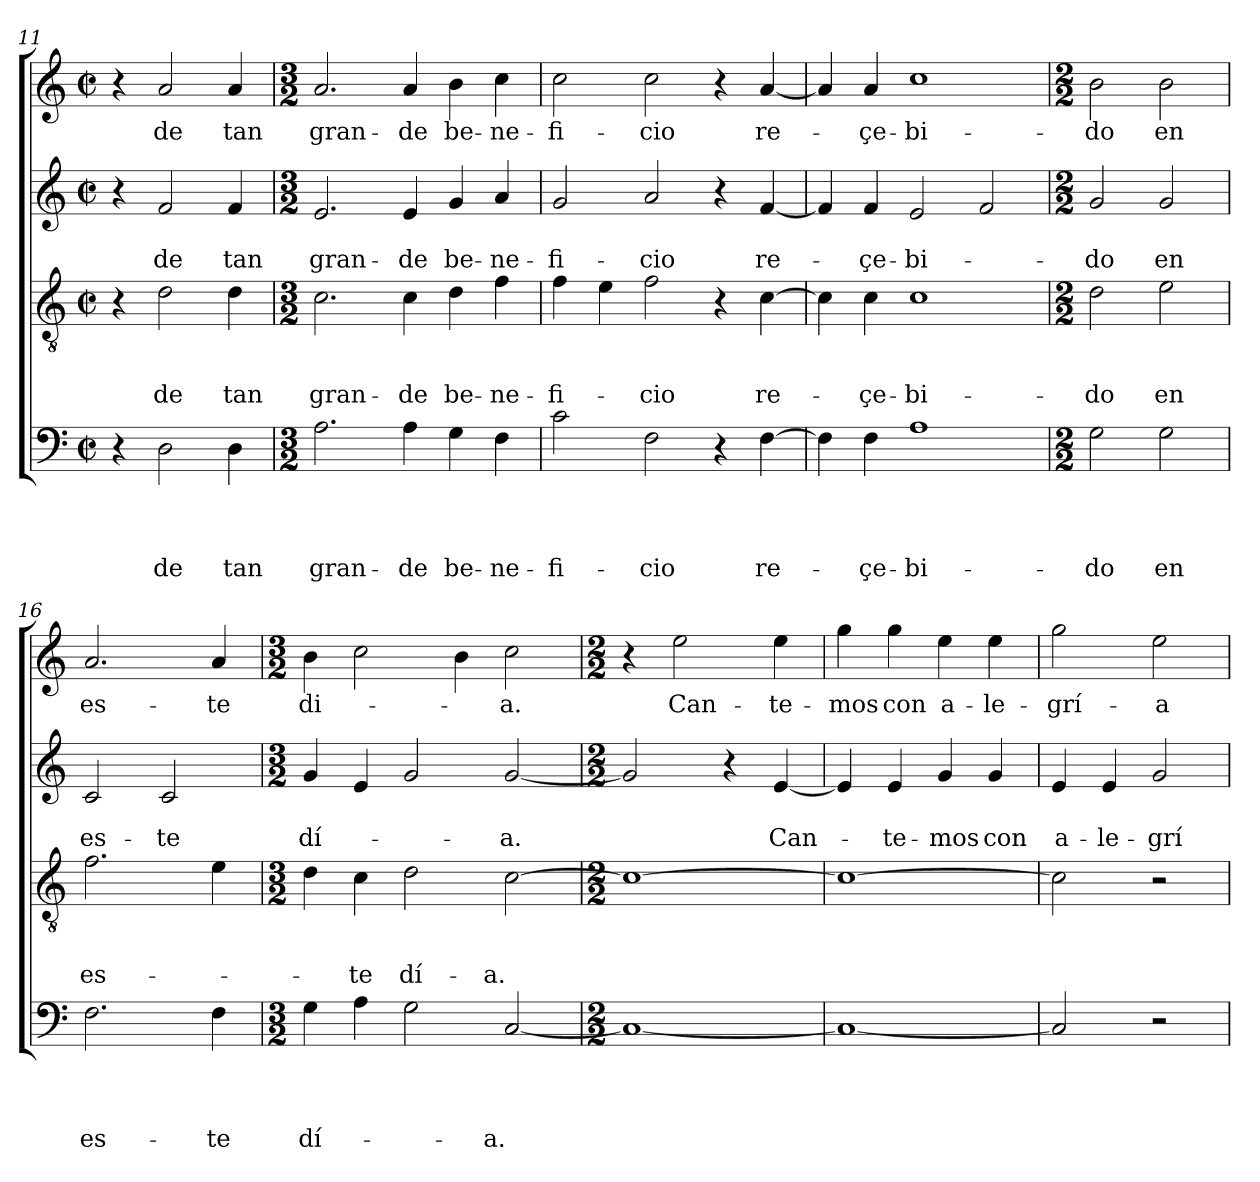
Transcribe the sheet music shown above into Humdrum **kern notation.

**kern	**text	**text	**text	**text	**kern	**text	**text	**text	**kern	**text	**text	**kern	**text
*part4	*part4	*part4	*part4	*part4	*part3	*part3	*part3	*part3	*part2	*part2	*part2	*part1	*part1
*staff4	*staff4	*staff4	*staff4	*staff4	*staff3	*staff3	*staff3	*staff3	*staff2	*staff2	*staff2	*staff1	*staff1
*clefF4	*	*	*	*	*clefGv2	*	*	*	*clefG2	*	*	*clefG2	*
*k[]	*	*	*	*	*k[]	*	*	*	*k[]	*	*	*k[]	*
*C:	*	*	*	*	*C:	*	*	*	*C:	*	*	*C:	*
*M2/2	*	*	*	*	*M2/2	*	*	*	*M2/2	*	*	*M2/2	*
*met(c|)	*	*	*	*	*met(c|)	*	*	*	*met(c|)	*	*	*met(c|)	*
=11	=11	=11	=11	=11	=11	=11	=11	=11	=11	=11	=11	=11	=11
4r	.	.	.	.	4r	.	.	.	4r	.	.	4r	.
!	!	!	!	!LO:LY:b	!	!	!	!LO:LY:b	!	!	!LO:LY:b	!	!LO:LY:b
2D\	.	.	.	de	2d\	.	.	de	2f/	.	de	2a/	de
!	!	!	!	!LO:LY:b	!	!	!	!LO:LY:b	!	!	!LO:LY:b	!	!LO:LY:b
4D\	.	.	.	tan	4d\	.	.	tan	4f/	.	tan	4a/	tan
=12	=12	=12	=12	=12	=12	=12	=12	=12	=12	=12	=12	=12	=12
*M3/2	*	*	*	*	*M3/2	*	*	*	*M3/2	*	*	*M3/2	*
!	!	!	!	!LO:LY:b	!	!	!	!LO:LY:b	!	!	!LO:LY:b	!	!LO:LY:b
2.A\	.	.	.	gran-	2.c\	.	.	gran-	2.e/	.	gran-	2.a/	gran-
!	!	!	!	!LO:LY:b	!	!	!	!LO:LY:b	!	!	!LO:LY:b	!	!LO:LY:b
4A\	.	.	.	-de	4c\	.	.	-de	4e/	.	-de	4a/	-de
!	!	!	!	!LO:LY:b	!	!	!	!LO:LY:b	!	!	!LO:LY:b	!	!LO:LY:b
4G\	.	.	.	be-	4d\	.	.	be-	4g/	.	be-	4b\	be-
!	!	!	!	!LO:LY:b	!	!	!	!LO:LY:b	!	!	!LO:LY:b	!	!LO:LY:b
4F\	.	.	.	-ne-	4f\	.	.	-ne-	4a/	.	-ne-	4cc\	-ne-
!!LO:LB:g=z
=13	=13	=13	=13	=13	=13	=13	=13	=13	=13	=13	=13	=13	=13
!	!	!	!	!LO:LY:b	!	!	!	!LO:LY:b	!	!	!LO:LY:b	!	!LO:LY:b
2c\	.	.	.	-fi-	4f\	.	.	-fi-	2g/	.	-fi-	2cc\	-fi-
.	.	.	.	.	4e\	.	.	.	.	.	.	.	.
!	!	!	!	!LO:LY:b	!	!	!	!LO:LY:b	!	!	!LO:LY:b	!	!LO:LY:b
2F\	.	.	.	-cio	2f\	.	.	-cio	2a/	.	-cio	2cc\	-cio
4r	.	.	.	.	4r	.	.	.	4r	.	.	4r	.
!	!	!	!	!LO:LY:b	!	!	!	!LO:LY:b	!	!	!LO:LY:b	!	!LO:LY:b
[>4F\	.	.	.	re-	[>4c\	.	.	re-	[<4f/	.	re-	[<4a/	re-
=14	=14	=14	=14	=14	=14	=14	=14	=14	=14	=14	=14	=14	=14
4F\]	.	.	.	.	4c\]	.	.	.	4f/]	.	.	4a/]	.
!	!	!	!	!LO:LY:b	!	!	!	!LO:LY:b	!	!	!LO:LY:b	!	!LO:LY:b
4F\	.	.	.	-çe-	4c\	.	.	-çe-	4f/	.	-çe-	4a/	-çe-
!	!	!	!	!LO:LY:b	!	!	!	!LO:LY:b	!	!	!LO:LY:b	!	!LO:LY:b
1A	.	.	.	-bi-	1c	.	.	-bi-	2e/	.	-bi-	1cc	-bi-
.	.	.	.	.	.	.	.	.	2f/	.	.	.	.
=15	=15	=15	=15	=15	=15	=15	=15	=15	=15	=15	=15	=15	=15
*M2/2	*	*	*	*	*M2/2	*	*	*	*M2/2	*	*	*M2/2	*
!	!	!	!	!LO:LY:b	!	!	!	!LO:LY:b	!	!	!LO:LY:b	!	!LO:LY:b
2G\	.	.	.	-do	2d\	.	.	-do	2g/	.	-do	2b\	-do
!	!	!	!	!LO:LY:b	!	!	!	!LO:LY:b	!	!	!LO:LY:b	!	!LO:LY:b
2G\	.	.	.	en	2e\	.	.	en	2g/	.	en	2b\	en
=16	=16	=16	=16	=16	=16	=16	=16	=16	=16	=16	=16	=16	=16
!	!	!	!	!LO:LY:b	!	!	!	!LO:LY:b	!	!	!LO:LY:b	!	!LO:LY:b
2.F\	.	.	.	es-	2.f\	.	.	es-	2c/	.	es-	2.a/	es-
!	!	!	!	!	!	!	!	!	!	!	!LO:LY:b	!	!
.	.	.	.	.	.	.	.	.	2c/	.	-te	.	.
!	!	!	!	!LO:LY:b	!	!	!	!	!	!	!	!	!LO:LY:b
4F\	.	.	.	-te	4e\	.	.	.	.	.	.	4a/	-te
=17	=17	=17	=17	=17	=17	=17	=17	=17	=17	=17	=17	=17	=17
*M3/2	*	*	*	*	*M3/2	*	*	*	*M3/2	*	*	*M3/2	*
!	!	!	!	!LO:LY:b	!	!	!	!	!	!	!LO:LY:b	!	!LO:LY:b
4G\	.	.	.	dí-	4d\	.	.	.	4g/	.	dí-	4b\	di-
!	!	!	!	!	!	!	!	!LO:LY:b	!	!	!	!	!
4A\	.	.	.	.	4c\	.	.	-te	4e/	.	.	2cc\	.
!	!	!	!	!	!	!	!	!LO:LY:b	!	!	!	!	!
2G\	.	.	.	.	2d\	.	.	dí-	2g/	.	.	.	.
.	.	.	.	.	.	.	.	.	.	.	.	4b\	.
!	!	!	!	!LO:LY:b	!	!	!	!LO:LY:b	!	!	!LO:LY:b	!	!LO:LY:b
[>2C/	.	.	.	-a.	[>2c\	.	.	-a.	[>2g/	.	-a.	2cc\	-a.
!!LO:PB:g=z
=18	=18	=18	=18	=18	=18	=18	=18	=18	=18	=18	=18	=18	=18
*M2/2	*	*	*	*	*M2/2	*	*	*	*M2/2	*	*	*M2/2	*
1C_	.	.	.	.	1c_	.	.	.	2g/]	.	.	4r	.
!	!	!	!	!	!	!	!	!	!	!	!	!	!LO:LY:b
.	.	.	.	.	.	.	.	.	.	.	.	2ee\	Can-
.	.	.	.	.	.	.	.	.	4r	.	.	.	.
!	!	!	!	!	!	!	!	!	!	!	!LO:LY:b	!	!LO:LY:b
.	.	.	.	.	.	.	.	.	[<4e/	.	Can-	4ee\	-te-
=19	=19	=19	=19	=19	=19	=19	=19	=19	=19	=19	=19	=19	=19
!	!	!	!	!	!	!	!	!	!	!	!	!	!LO:LY:b
1C_	.	.	.	.	1c_	.	.	.	4e/]	.	.	4gg\	-mos
!	!	!	!	!	!	!	!	!	!	!	!LO:LY:b	!	!LO:LY:b
.	.	.	.	.	.	.	.	.	4e/	.	-te-	4gg\	con
!	!	!	!	!	!	!	!	!	!	!	!LO:LY:b	!	!LO:LY:b
.	.	.	.	.	.	.	.	.	4g/	.	-mos	4ee\	a-
!	!	!	!	!	!	!	!	!	!	!	!LO:LY:b	!	!LO:LY:b
.	.	.	.	.	.	.	.	.	4g/	.	con	4ee\	-le-
=20	=20	=20	=20	=20	=20	=20	=20	=20	=20	=20	=20	=20	=20
!	!	!	!	!	!	!	!	!	!	!	!LO:LY:b	!	!LO:LY:b
2C/]	.	.	.	.	2c\]	.	.	.	4e/	.	a-	2gg\	-grí-
!	!	!	!	!	!	!	!	!	!	!	!LO:LY:b	!	!
.	.	.	.	.	.	.	.	.	4e/	.	-le-	.	.
!	!	!	!	!	!	!	!	!	!	!	!LO:LY:b	!	!LO:LY:b
2r	.	.	.	.	2r	.	.	.	2g/	.	-grí-	2ee\	-a
=	=	=	=	=	=	=	=	=	=	=	=	=	=
*-	*-	*-	*-	*-	*-	*-	*-	*-	*-	*-	*-	*-	*-
